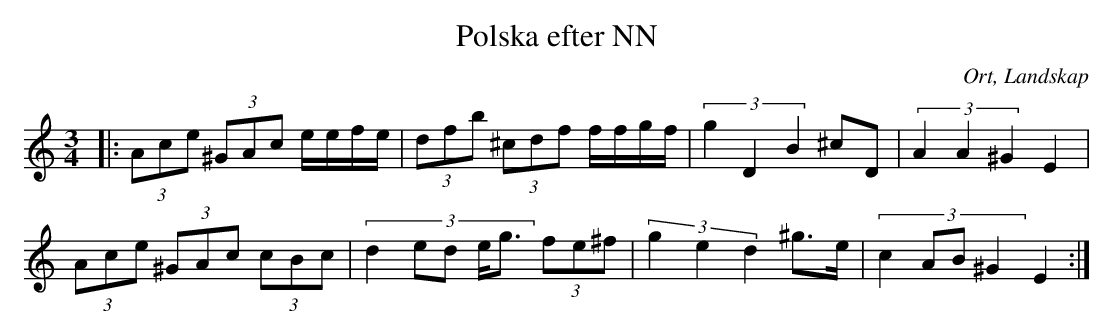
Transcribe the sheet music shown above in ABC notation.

X:1
T:Polska efter NN
O:Ort, Landskap
M:3/4
L:1/8
K:C
|: (3 Ace (3^GAc e/e/f/e/| (3 dfb (3^cdf f/f/g/f/|(3:2:3 g2 D2 B2 ^cD|(3:2:3 A2 A2 ^G2 E2|
(3 Ace (3^GAc (3cBc| (3:2:5 d2 ed e<g (3fe^f|(3:2:3 g2 e2 d2 ^g>e|(3:2:4 c2 AB ^G2 E2:|
